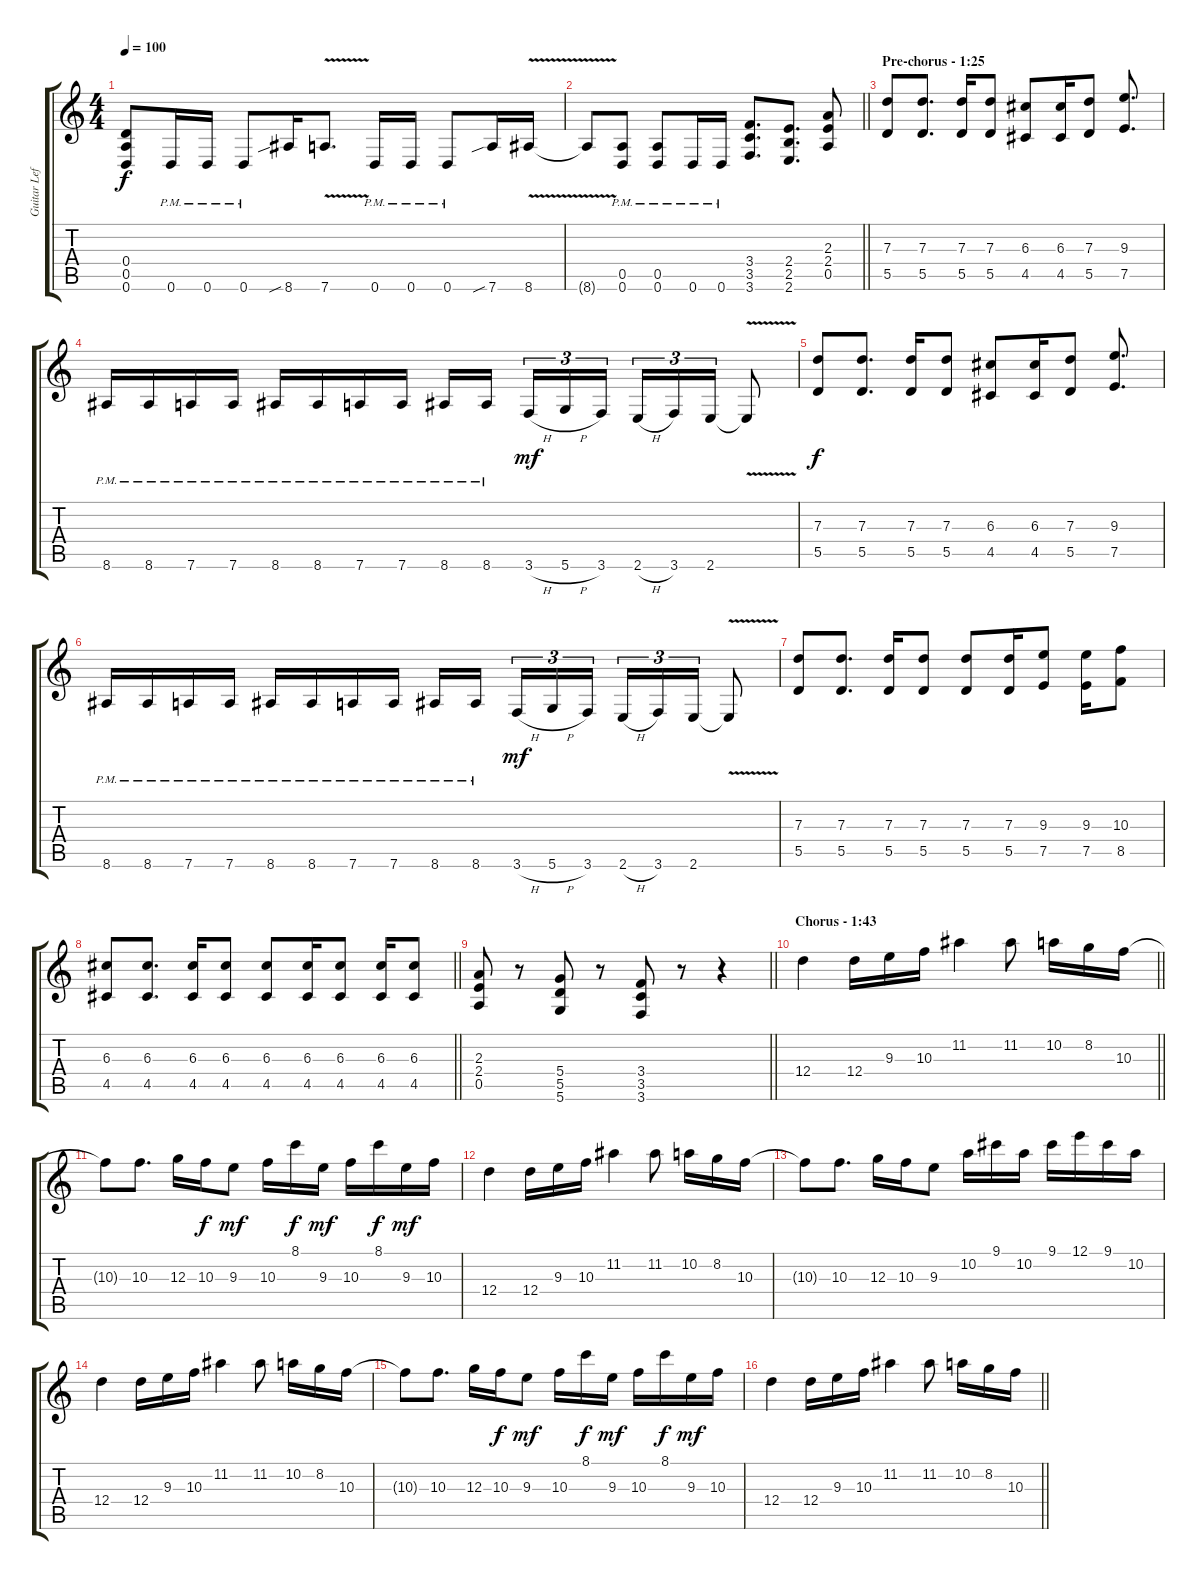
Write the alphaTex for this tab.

\track ("Guitar Left" "Guitar Lef") {instrument distortionguitar}
\staff {score tabs}
\tuning (E4 B3 G3 D3 A2 D2) {hide}
\ts (4 4)
\tempo 100
\clef g2
\ks c
(0.4 0.5 0.6).8{dy f} 0.6{pm}.16 0.6{pm}.16 0.6{pm}.8 8.6{sib}.16 7.6{v}.8{d} 0.6{pm}.16 0.6{pm}.16 0.6{pm}.8 7.6{sib}.16 8.6{v}.16 |
\barLineRight lightlight
8.6{t}.8 (0.5{pm} 0.6{pm}).8 (0.5{pm} 0.6{pm}).8 0.6{pm}.16 0.6{pm}.16 (3.4 3.5 3.6).8{d} (2.4 2.5 2.6).8{d} (2.3 2.4 0.5).8 |
\section ("" "Pre-chorus - 1:25")
(7.3 5.5).8 (7.3 5.5).8{d} (7.3 5.5).16 (7.3 5.5).8 (6.3 4.5).8 (6.3 4.5).16 (7.3 5.5).8 (9.3 7.5).8{d} |
8.6{pm}.16 8.6{pm}.16 7.6{pm}.16 7.6{pm}.16 8.6{pm}.16 8.6{pm}.16 7.6{pm}.16 7.6{pm}.16 8.6{pm}.16 8.6{pm}.16{beam splitsecondary} 3.6{h}.16{tu (3 2) dy mf} 5.6{h}.16{tu (3 2)} 3.6.16{tu (3 2)} 2.6{h}.16{tu (3 2)} 3.6.16{tu (3 2)} 2.6.16{tu (3 2)} 2.6{v t}.8 |
(7.3 5.5).8{dy f} (7.3 5.5).8{d} (7.3 5.5).16 (7.3 5.5).8 (6.3 4.5).8 (6.3 4.5).16 (7.3 5.5).8 (9.3 7.5).8{d} |
8.6{pm}.16 8.6{pm}.16 7.6{pm}.16 7.6{pm}.16 8.6{pm}.16 8.6{pm}.16 7.6{pm}.16 7.6{pm}.16 8.6{pm}.16 8.6{pm}.16{beam splitsecondary} 3.6{h}.16{tu (3 2) dy mf} 5.6{h}.16{tu (3 2)} 3.6.16{tu (3 2)} 2.6{h}.16{tu (3 2)} 3.6.16{tu (3 2)} 2.6.16{tu (3 2)} 2.6{v t}.8 |
(7.3 5.5).8 (7.3 5.5).8{d} (7.3 5.5).16 (7.3 5.5).8 (7.3 5.5).8 (7.3 5.5).16 (9.3 7.5).8 (9.3 7.5).16 (10.3 8.5).8 |
\barLineRight lightlight
(6.3 4.5).8 (6.3 4.5).8{d} (6.3 4.5).16 (6.3 4.5).8 (6.3 4.5).8 (6.3 4.5).16 (6.3 4.5).8 (6.3 4.5).16 (6.3 4.5).8 |
\barLineRight lightlight
(2.3 2.4 0.5).8 r.8 (5.4 5.5 5.6).8 r.8 (3.4 3.5 3.6).8 r.8 r.4 |
\section ("" "Chorus - 1:43")
\barLineRight lightlight
12.4.4 12.4.16 9.3.16 10.3.16 11.2.4 11.2.8 10.2.16 8.2.16 10.3.16 |
10.3{t}.8 10.3.8{d} 12.3.16 10.3.16{dy f} 9.3.8{dy mf} 10.3.16 8.1.16{dy f} 9.3.16{dy mf} 10.3.16 8.1.16{dy f} 9.3.16{dy mf} 10.3.16 |
12.4.4 12.4.16 9.3.16 10.3.16 11.2.4 11.2.8 10.2.16 8.2.16 10.3.16 |
10.3{t}.8 10.3.8{d} 12.3.16 10.3.16 9.3.8 10.2.16 9.1.16 10.2.16 9.1.16 12.1.16 9.1.16 10.2.16 |
12.4.4 12.4.16 9.3.16 10.3.16 11.2.4 11.2.8 10.2.16 8.2.16 10.3.16 |
10.3{t}.8 10.3.8{d} 12.3.16 10.3.16{dy f} 9.3.8{dy mf} 10.3.16 8.1.16{dy f} 9.3.16{dy mf} 10.3.16 8.1.16{dy f} 9.3.16{dy mf} 10.3.16 |
\barLineRight lightlight
12.4.4 12.4.16 9.3.16 10.3.16 11.2.4 11.2.8 10.2.16 8.2.16 10.3.16
